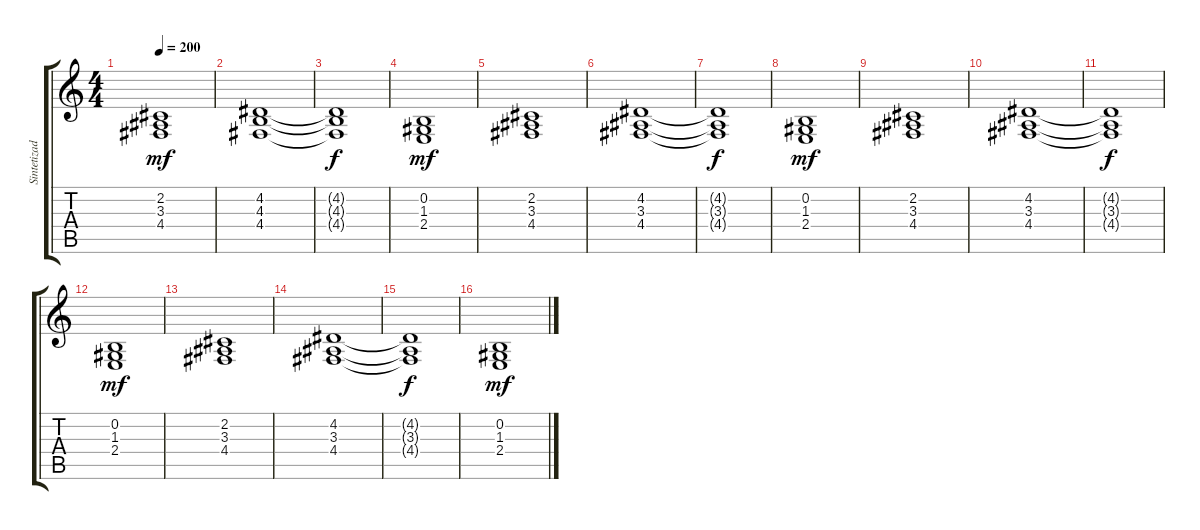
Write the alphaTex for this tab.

\track ("Sintetizador 4" "Sintetizad") {instrument brightacousticpiano}
\staff {score tabs}
\tuning (E4 B3 G3 D3 A2 E2) {hide}
\ts (4 4)
\tempo 200
\clef g2
\ks c
(2.2 3.3 4.4).1{dy mf} |
(4.2 4.3 4.4).1 |
(4.2{t} 4.3{t} 4.4{t}).1{dy f} |
(0.2 1.3 2.4).1{dy mf} |
(2.2 3.3 4.4).1 |
(4.2 3.3 4.4).1 |
(4.2{t} 3.3{t} 4.4{t}).1{dy f} |
(0.2 1.3 2.4).1{dy mf} |
(2.2 3.3 4.4).1 |
(4.2 3.3 4.4).1 |
(4.2{t} 3.3{t} 4.4{t}).1{dy f} |
(0.2 1.3 2.4).1{dy mf} |
(2.2 3.3 4.4).1 |
(4.2 3.3 4.4).1 |
(4.2{t} 3.3{t} 4.4{t}).1{dy f} |
(0.2 1.3 2.4).1{dy mf}
